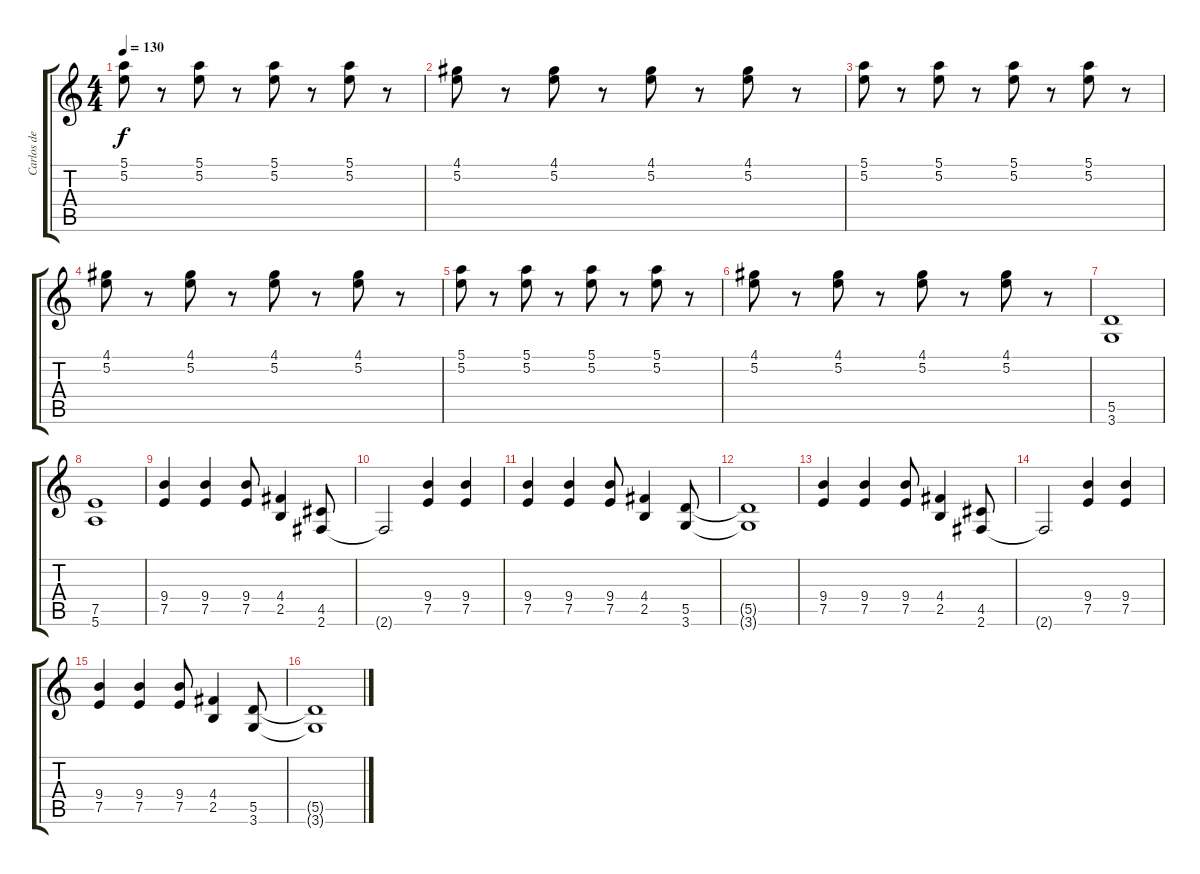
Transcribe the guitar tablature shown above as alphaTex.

\track ("Carlos de Castro" "Carlos de ") {instrument distortionguitar}
\staff {score tabs}
\tuning (E4 B3 G3 D3 A2 E2) {hide}
\ts (4 4)
\tempo 130
\clef g2
\ks c
(5.1 5.2).8{dy f} r.8 (5.1 5.2).8 r.8 (5.1 5.2).8 r.8 (5.1 5.2).8 r.8 |
(4.1 5.2).8 r.8 (4.1 5.2).8 r.8 (4.1 5.2).8 r.8 (4.1 5.2).8 r.8 |
(5.1 5.2).8 r.8 (5.1 5.2).8 r.8 (5.1 5.2).8 r.8 (5.1 5.2).8 r.8 |
(4.1 5.2).8 r.8 (4.1 5.2).8 r.8 (4.1 5.2).8 r.8 (4.1 5.2).8 r.8 |
(5.1 5.2).8 r.8 (5.1 5.2).8 r.8 (5.1 5.2).8 r.8 (5.1 5.2).8 r.8 |
(4.1 5.2).8 r.8 (4.1 5.2).8 r.8 (4.1 5.2).8 r.8 (4.1 5.2).8 r.8 |
(5.5 3.6).1 |
(7.5 5.6).1 |
(9.4 7.5).4 (9.4 7.5).4 (9.4 7.5).8 (4.4 2.5).4 (4.5 2.6).8 |
2.6{t}.2 (9.4 7.5).4 (9.4 7.5).4 |
(9.4 7.5).4 (9.4 7.5).4 (9.4 7.5).8 (4.4 2.5).4 (5.5 3.6).8 |
(5.5{t} 3.6{t}).1 |
(9.4 7.5).4 (9.4 7.5).4 (9.4 7.5).8 (4.4 2.5).4 (4.5 2.6).8 |
2.6{t}.2 (9.4 7.5).4 (9.4 7.5).4 |
(9.4 7.5).4 (9.4 7.5).4 (9.4 7.5).8 (4.4 2.5).4 (5.5 3.6).8 |
(5.5{t} 3.6{t}).1
